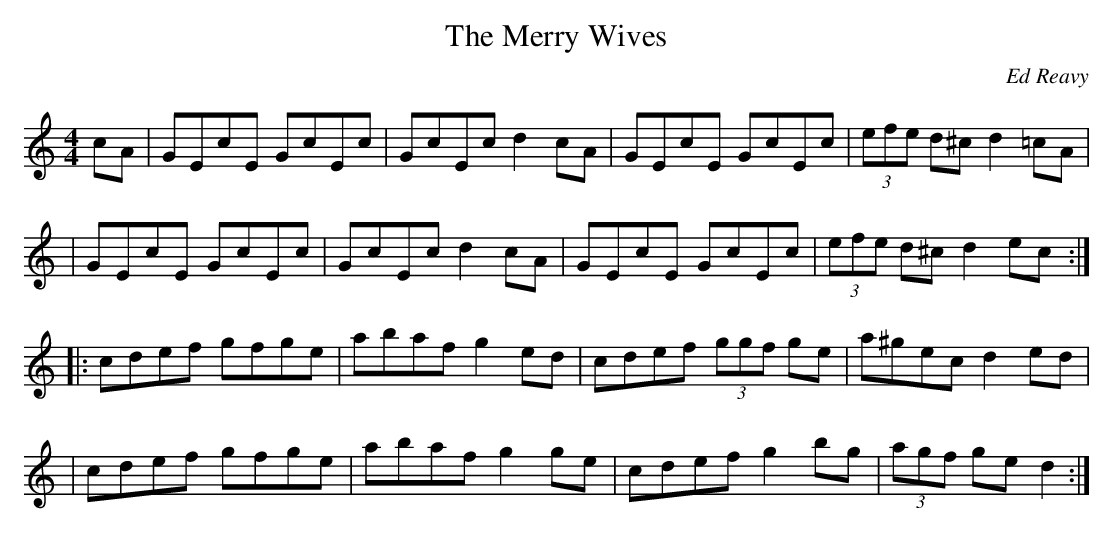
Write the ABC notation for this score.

X:1
T:The Merry Wives
C:Ed Reavy
M:4/4
L:1/8
K:C
cA \
| GEcE GcEc | GcEc d2 cA | GEcE GcEc | (3efe d^c d2 =cA |
| GEcE GcEc | GcEc d2 cA | GEcE GcEc | (3efe d^c d2 ec :|
|: cdef gfge | abaf g2 ed | cdef (3ggf ge | a^gec d2 ed |
| cdef gfge | abaf g2 ge | cdef g2 bg | (3agf ge d2 :|
